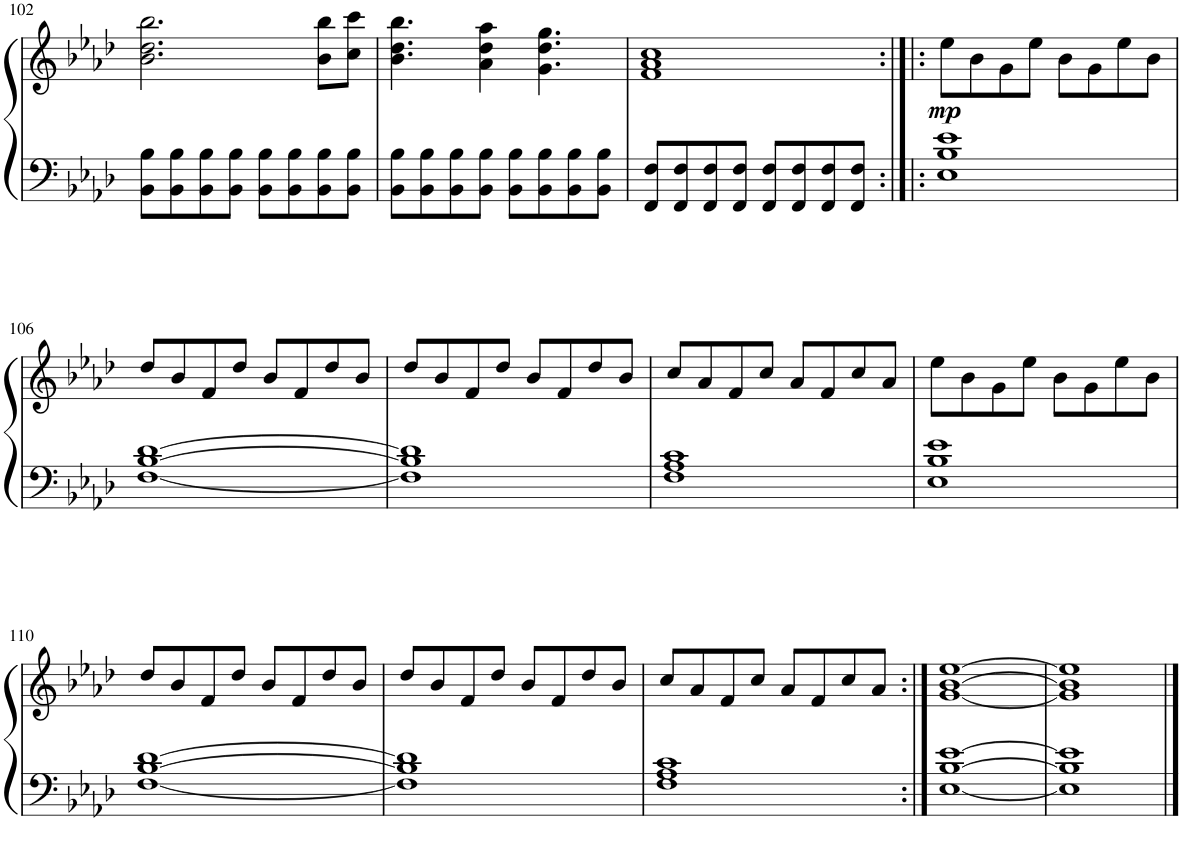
**kern	**kern	**dynam
*part1	*part1	*part1
*staff2	*staff1	*staff1/2
*I"Piano	*	*
*I'Pno.	*	*
!!LO:PB:g=z
*clefF4	*clefG2	*
*k[b-e-a-d-]	*k[b-e-a-d-]	*
*M4/4	*M4/4	*
=102	=102	=102
8BB-\ 8B-\L	2.b-\ 2.dd-\ 2.bb-\	.
8BB-\ 8B-\	.	.
8BB-\ 8B-\	.	.
8BB-\ 8B-\J	.	.
8BB-\ 8B-\L	.	.
8BB-\ 8B-\	.	.
8BB-\ 8B-\	8b-\ 8bb-\L	.
8BB-\ 8B-\J	8cc\ 8ccc\J	.
=103	=103	=103
8BB-\ 8B-\L	4.b-\ 4.dd-\ 4.bb-\	.
8BB-\ 8B-\	.	.
8BB-\ 8B-\	.	.
8BB-\ 8B-\J	4a-\ 4dd-\ 4aa-\	.
8BB-\ 8B-\L	.	.
8BB-\ 8B-\	4.g\ 4.dd-\ 4.gg\	.
8BB-\ 8B-\	.	.
8BB-\ 8B-\J	.	.
=104	=104	=104
8FF/ 8F/L	1f 1a- 1cc	.
8FF/ 8F/	.	.
8FF/ 8F/	.	.
8FF/ 8F/J	.	.
8FF/ 8F/L	.	.
8FF/ 8F/	.	.
8FF/ 8F/	.	.
8FF/ 8F/J	.	.
=105:|!|:	=105:|!|:	=105:|!|:
!	!	!LO:DY:b
1E- 1B- 1e-	8ee-\L	mp
.	8b-\	.
.	8g\	.
.	8ee-\J	.
.	8b-\L	.
.	8g\	.
.	8ee-\	.
.	8b-\J	.
!!LO:LB:g=z
=106	=106	=106
[1F [1B- [1d-	8dd-/L	.
.	8b-/	.
.	8f/	.
.	8dd-/J	.
.	8b-/L	.
.	8f/	.
.	8dd-/	.
.	8b-/J	.
=107	=107	=107
1F] 1B-] 1d-]	8dd-/L	.
.	8b-/	.
.	8f/	.
.	8dd-/J	.
.	8b-/L	.
.	8f/	.
.	8dd-/	.
.	8b-/J	.
=108	=108	=108
1F 1A- 1c	8cc/L	.
.	8a-/	.
.	8f/	.
.	8cc/J	.
.	8a-/L	.
.	8f/	.
.	8cc/	.
.	8a-/J	.
=109	=109	=109
1E- 1B- 1e-	8ee-\L	.
.	8b-\	.
.	8g\	.
.	8ee-\J	.
.	8b-\L	.
.	8g\	.
.	8ee-\	.
.	8b-\J	.
!!LO:LB:g=z
=110	=110	=110
[1F [1B- [1d-	8dd-/L	.
.	8b-/	.
.	8f/	.
.	8dd-/J	.
.	8b-/L	.
.	8f/	.
.	8dd-/	.
.	8b-/J	.
=111	=111	=111
1F] 1B-] 1d-]	8dd-/L	.
.	8b-/	.
.	8f/	.
.	8dd-/J	.
.	8b-/L	.
.	8f/	.
.	8dd-/	.
.	8b-/J	.
=112	=112	=112
1F 1A- 1c	8cc/L	.
.	8a-/	.
.	8f/	.
.	8cc/J	.
.	8a-/L	.
.	8f/	.
.	8cc/	.
.	8a-/J	.
=113:|!	=113:|!	=113:|!
[1E- [1B- [1e-	[1g [1b- [1ee-	.
=114	=114	=114
1E-] 1B-] 1e-]	1g] 1b-] 1ee-]	.
==	==	==
*-	*-	*-
